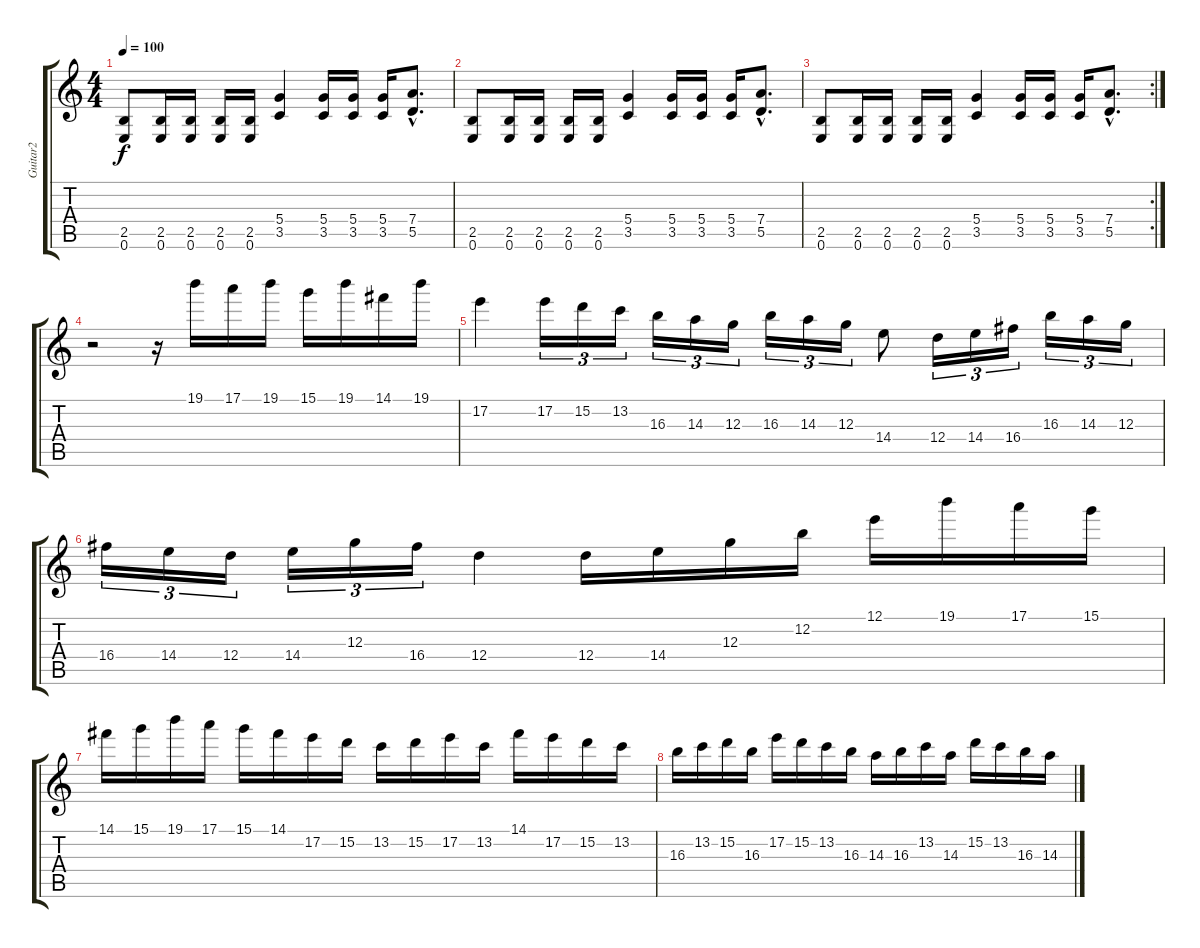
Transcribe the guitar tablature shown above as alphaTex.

\track ("Guitar2" "Guitar2") {instrument overdrivenguitar}
\staff {score tabs}
\tuning (E4 B3 G3 D3 A2 E2) {hide}
\ts (4 4)
\tempo 100
\clef g2
\ks c
(2.5 0.6).8{dy f} (2.5 0.6).16 (2.5 0.6).16 (2.5 0.6).16 (2.5 0.6).16 (5.4 3.5).4 (5.4 3.5).16 (5.4 3.5).16 (5.4 3.5).16 (7.4{hac} 5.5{hac}).8{d} |
(2.5 0.6).8 (2.5 0.6).16 (2.5 0.6).16 (2.5 0.6).16 (2.5 0.6).16 (5.4 3.5).4 (5.4 3.5).16 (5.4 3.5).16 (5.4 3.5).16 (7.4{hac} 5.5{hac}).8{d} |
\rc 2
(2.5 0.6).8 (2.5 0.6).16 (2.5 0.6).16 (2.5 0.6).16 (2.5 0.6).16 (5.4 3.5).4 (5.4 3.5).16 (5.4 3.5).16 (5.4 3.5).16 (7.4{hac} 5.5{hac}).8{d} |
r.2 r.16 19.1.16{volume 16} 17.1.16 19.1.16 15.1.16 19.1.16 14.1.16 19.1.16 |
17.2.4 17.2.16{tu (3 2)} 15.2.16{tu (3 2)} 13.2.16{tu (3 2)} 16.3.16{tu (3 2)} 14.3.16{tu (3 2)} 12.3.16{tu (3 2)} 16.3.16{tu (3 2)} 14.3.16{tu (3 2)} 12.3.16{tu (3 2)} 14.4.8 12.4.16{tu (3 2)} 14.4.16{tu (3 2)} 16.4.16{tu (3 2)} 16.3.16{tu (3 2)} 14.3.16{tu (3 2)} 12.3.16{tu (3 2)} |
16.4.16{tu (3 2)} 14.4.16{tu (3 2)} 12.4.16{tu (3 2)} 14.4.16{tu (3 2)} 12.3.16{tu (3 2)} 16.4.16{tu (3 2)} 12.4.4 12.4.16 14.4.16 12.3.16 12.2.16 12.1.16 19.1.16 17.1.16 15.1.16 |
14.1.16 15.1.16 19.1.16 17.1.16 15.1.16 14.1.16 17.2.16 15.2.16 13.2.16 15.2.16 17.2.16 13.2.16 14.1.16 17.2.16 15.2.16 13.2.16 |
16.3.16 13.2.16 15.2.16 16.3.16 17.2.16 15.2.16 13.2.16 16.3.16 14.3.16 16.3.16 13.2.16 14.3.16 15.2.16 13.2.16 16.3.16 14.3.16
